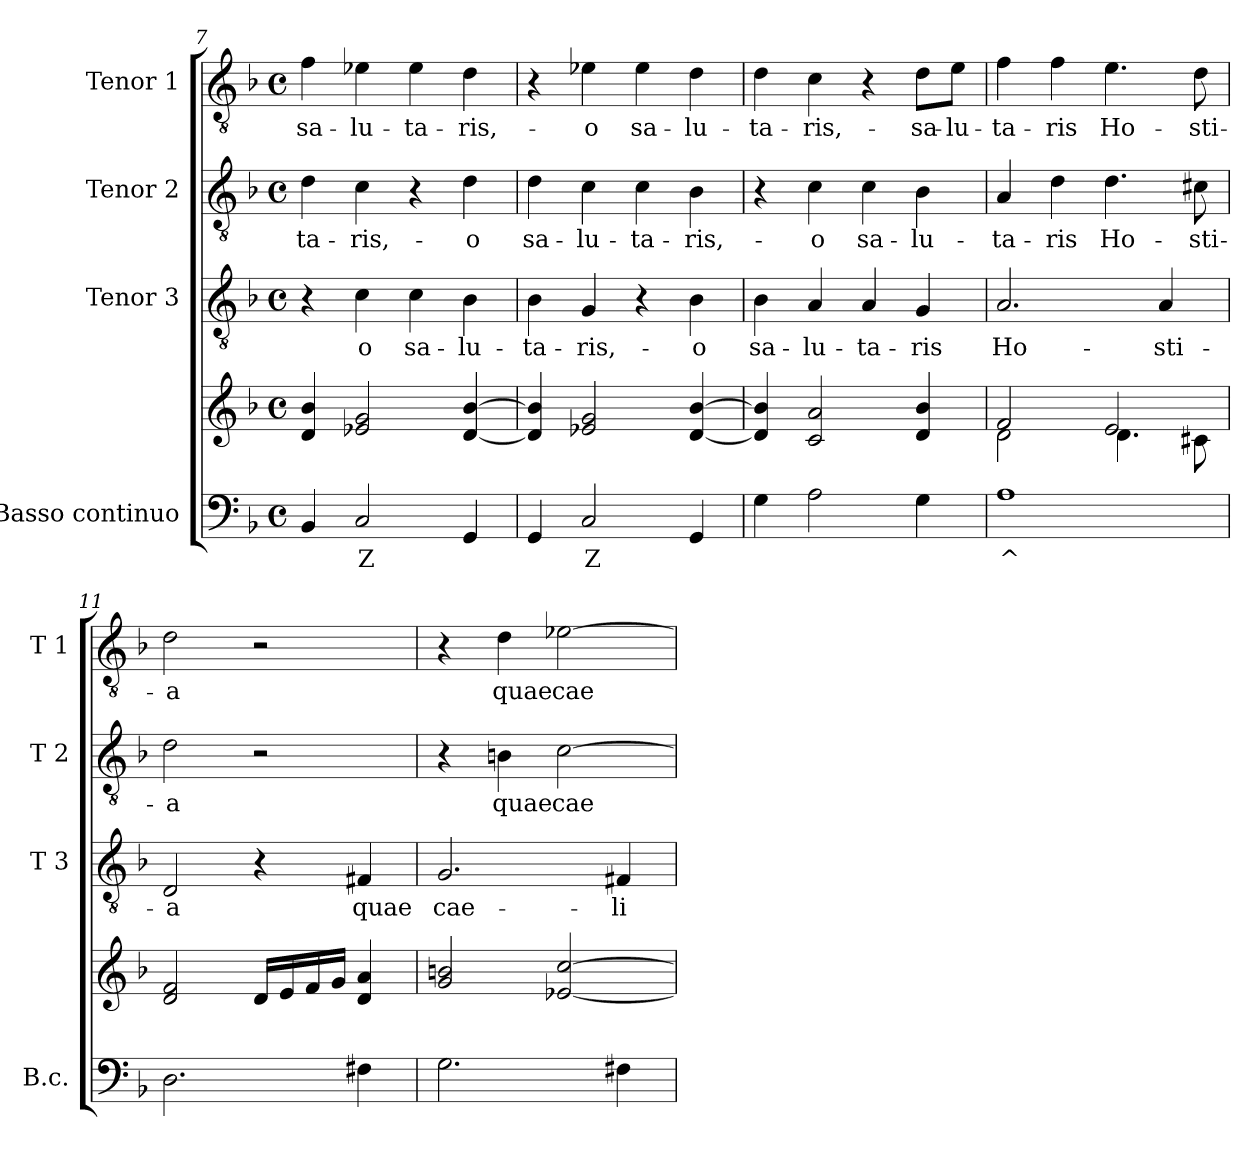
**kern	**text	**kern	**kern	**text	**kern	**text	**kern	**text
*part4	*part4	*part4	*part3	*part3	*part2	*part2	*part1	*part1
*staff5	*staff5	*staff4	*staff3	*staff3	*staff2	*staff2	*staff1	*staff1
*I"Basso continuo	*	*	*I"Tenor 3	*	*I"Tenor 2	*	*I"Tenor 1	*
*I'B.c.	*	*	*I'T 3	*	*I'T 2	*	*I'T 1	*
!!LO:LB:g=z
*clefF4	*	*clefG2	*clefGv2	*	*clefGv2	*	*clefGv2	*
*k[b-]	*	*k[b-]	*k[b-]	*	*k[b-]	*	*k[b-]	*
*F:	*	*F:	*F:	*	*F:	*	*F:	*
*M4/4	*	*M4/4	*M4/4	*	*M4/4	*	*M4/4	*
*met(c)	*	*met(c)	*met(c)	*	*met(c)	*	*met(c)	*
=7	=7	=7	=7	=7	=7	=7	=7	=7
!	!	!	!	!	!	!LO:LY:b	!	!
!	!	!	!	!	!	!	!	!LO:LY:b
4BB-/	.	4d/ 4b-/	4r	.	4d\	-ta-	4f\	sa-
!	!LO:LY:b	!	!	!	!	!	!	!
!	!	!	!	!LO:LY:b	!	!	!	!
!	!	!	!	!	!	!LO:LY:b	!	!
!	!	!	!	!	!	!	!	!LO:LY:b
2C/	Z	2e-X/ 2g/	4c\	-o	4c\	-ris,-	4e-X\	-lu-
!	!	!	!	!LO:LY:b	!	!	!	!
!	!	!	!	!	!	!	!	!LO:LY:b
.	.	.	4c\	sa-	4r	.	4e-\	-ta-
!	!	!	!	!LO:LY:b	!	!	!	!
!	!	!	!	!	!	!LO:LY:b	!	!
!	!	!	!	!	!	!	!	!LO:LY:b
4GG/	.	[4d/ [4b-/	4B-\	-lu-	4d\	-o	4d\	-ris,-
=8	=8	=8	=8	=8	=8	=8	=8	=8
!	!	!	!	!LO:LY:b	!	!	!	!
!	!	!	!	!	!	!LO:LY:b	!	!
4GG/	.	4d/] 4b-/]	4B-\	-ta-	4d\	sa-	4r	.
!	!LO:LY:b	!	!	!	!	!	!	!
!	!	!	!	!LO:LY:b	!	!	!	!
!	!	!	!	!	!	!LO:LY:b	!	!
!	!	!	!	!	!	!	!	!LO:LY:b
2C/	Z	2e-X/ 2g/	4G/	-ris,-	4c\	-lu-	4e-X\	-o
!	!	!	!	!	!	!LO:LY:b	!	!
!	!	!	!	!	!	!	!	!LO:LY:b
.	.	.	4r	.	4c\	-ta-	4e-\	sa-
!	!	!	!	!LO:LY:b	!	!	!	!
!	!	!	!	!	!	!LO:LY:b	!	!
!	!	!	!	!	!	!	!	!LO:LY:b
4GG/	.	[4d/ [4b-/	4B-\	-o	4B-\	-ris,-	4d\	-lu-
=9	=9	=9	=9	=9	=9	=9	=9	=9
!	!	!	!	!LO:LY:b	!	!	!	!
!	!	!	!	!	!	!	!	!LO:LY:b
4G\	.	4d/] 4b-/]	4B-\	sa-	4r	.	4d\	-ta-
!	!	!	!	!LO:LY:b	!	!	!	!
!	!	!	!	!	!	!LO:LY:b	!	!
!	!	!	!	!	!	!	!	!LO:LY:b
2A\	.	2c/ 2a/	4A/	-lu-	4c\	-o	4c\	-ris,-
!	!	!	!	!LO:LY:b	!	!	!	!
!	!	!	!	!	!	!LO:LY:b	!	!
.	.	.	4A/	-ta-	4c\	sa-	4r	.
!	!	!	!	!LO:LY:b	!	!	!	!
!	!	!	!	!	!	!LO:LY:b	!	!
!	!	!	!	!	!	!	!	!LO:LY:b
4G\	.	4d/ 4b-/	4G/	-ris	4B-\	-lu-	8d\L	-sa-
!	!	!	!	!	!	!	!	!LO:LY:b
.	.	.	.	.	.	.	8e\J	-lu-
=10	=10	=10	=10	=10	=10	=10	=10	=10
!	!LO:LY:b	!	!	!	!	!	!	!
*^	*	*^	*	*	*	*	*	*
!	!	!	!	!	!	!LO:LY:b	!	!	!	!
!	!	!	!	!	!	!	!	!LO:LY:b	!	!
!	!	!	!	!	!	!	!	!	!	!LO:LY:b
1A	2ryy	^	2f/	2d\	2.A/	Ho-	4A/	-ta-	4f\	-ta-
!	!	!	!	!	!	!	!	!LO:LY:b	!	!
!	!	!	!	!	!	!	!	!	!	!LO:LY:b
.	.	.	.	.	.	.	4d\	-ris	4f\	-ris
!	!	!LO:LY:b	!	!	!	!	!	!	!	!
!	!	!	!	!	!	!	!	!LO:LY:b	!	!
!	!	!	!	!	!	!	!	!	!	!LO:LY:b
.	2ryy	%	2e/	4.d\	.	.	4.d\	Ho-	4.e\	Ho-
!	!	!	!	!	!	!LO:LY:b	!	!	!	!
.	.	.	.	.	4A/	-sti-	.	.	.	.
!	!	!	!	!	!	!	!	!LO:LY:b	!	!
!	!	!	!	!	!	!	!	!	!	!LO:LY:b
.	.	.	.	8c#X\	.	.	8c#X\	-sti-	8d\	-sti-
*v	*v	*	*	*	*	*	*	*	*	*
*	*	*v	*v	*	*	*	*	*	*
=11	=11	=11	=11	=11	=11	=11	=11	=11
*	*	*^	*	*	*	*	*	*
!	!	!	!	!	!LO:LY:b	!	!	!	!
*	*	*v	*v	*	*	*	*	*	*
*	*	*^	*	*	*	*	*	*
!	!	!	!	!	!	!	!LO:LY:b	!	!
*	*	*v	*v	*	*	*	*	*	*
*	*	*^	*	*	*	*	*	*
!	!	!	!	!	!	!	!	!	!LO:LY:b
*	*	*v	*v	*	*	*	*	*	*
2.D\	.	2d/ 2f/	2D/	-a	2d\	-a	2d\	-a
.	.	16d/LL	4r	.	2r	.	2r	.
.	.	16e/	.	.	.	.	.	.
.	.	16f/	.	.	.	.	.	.
.	.	16g/JJ	.	.	.	.	.	.
!	!	!	!	!LO:LY:b	!	!	!	!
4F#X\	.	4d/ 4a/	4F#X/	quae	.	.	.	.
=12	=12	=12	=12	=12	=12	=12	=12	=12
!	!	!	!	!LO:LY:b	!	!	!	!
2.G\	.	2g/ 2bn/	2.G/	cae-	4r	.	4r	.
!	!	!	!	!	!	!LO:LY:b	!	!
!	!	!	!	!	!	!	!	!LO:LY:b
.	.	.	.	.	4Bn\	quae	4d\	quae
!	!	!	!	!	!	!LO:LY:b	!	!
!	!	!	!	!	!	!	!	!LO:LY:b
.	.	[2e-X/ [2cc/	.	.	[2c\	cae-	[2e-X\	cae-
!	!	!	!	!LO:LY:b	!	!	!	!
4F#X\	.	.	4F#X/	-li	.	.	.	.
=	=	=	=	=	=	=	=	=
*-	*-	*-	*-	*-	*-	*-	*-	*-
